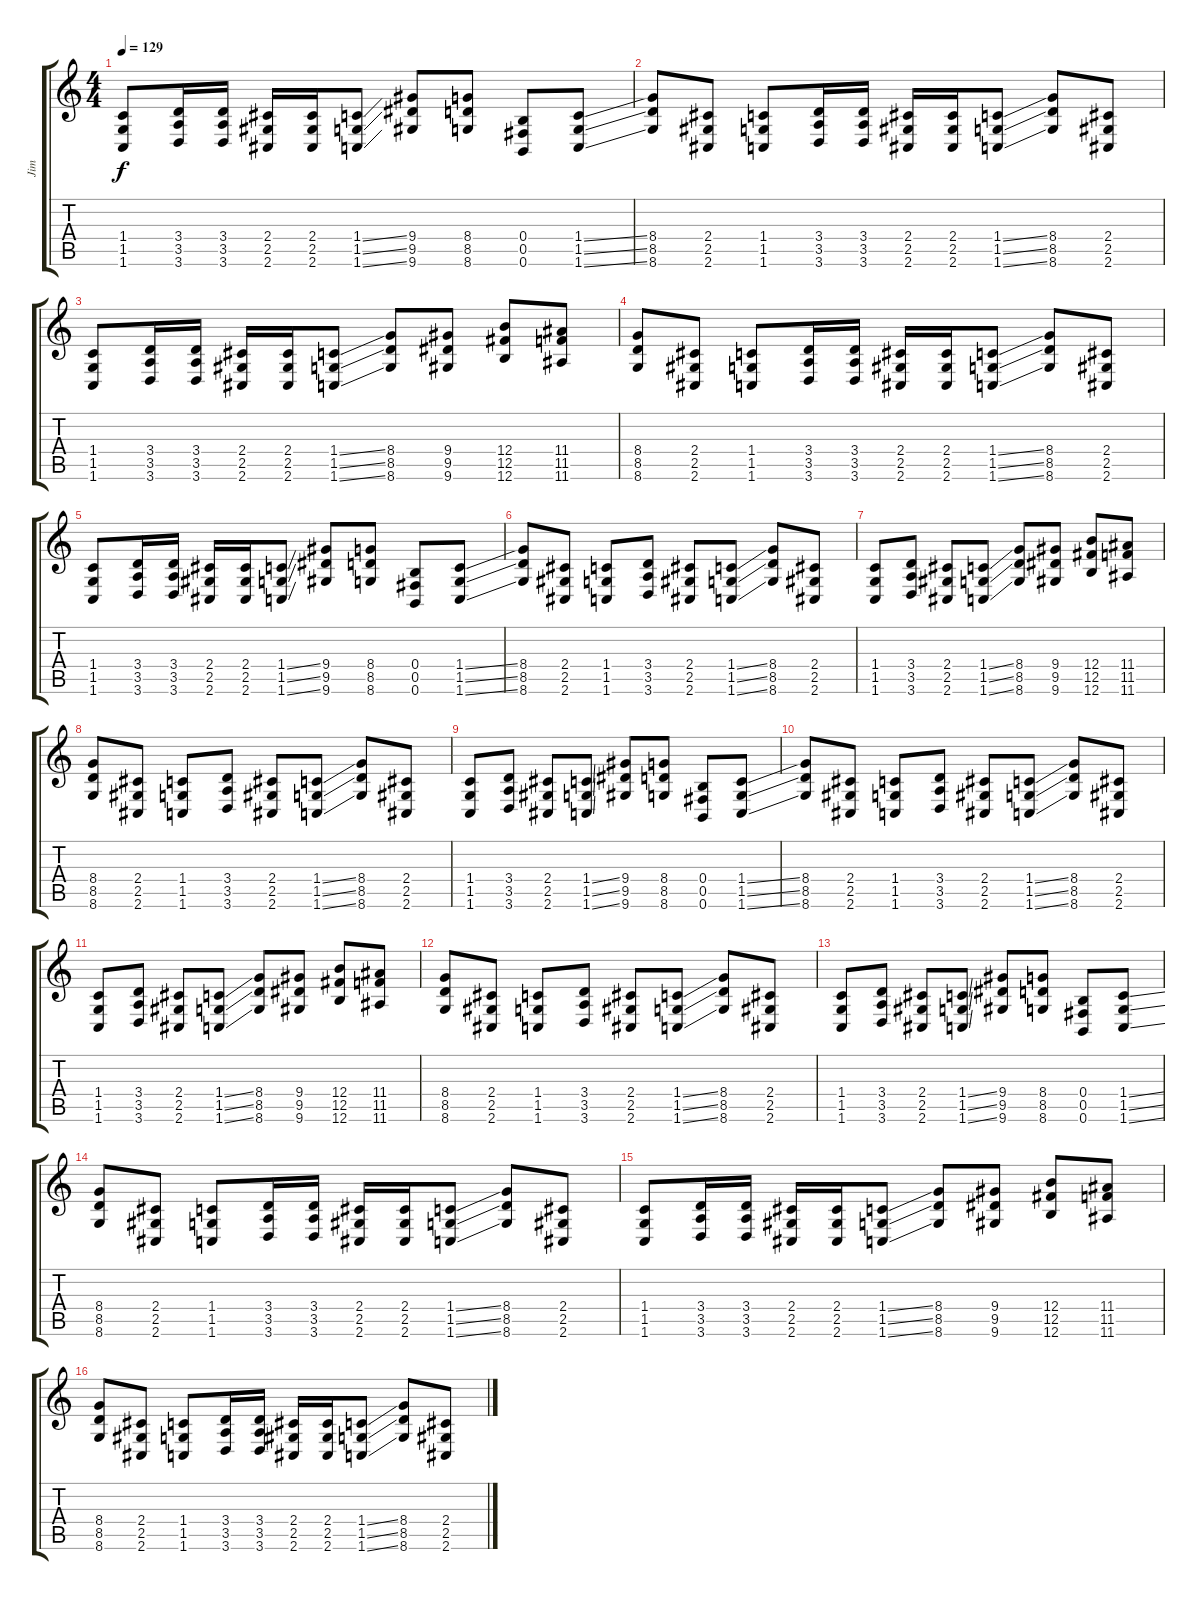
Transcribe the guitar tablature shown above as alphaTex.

\track ("Jim" "Jim") {instrument distortionguitar}
\staff {score tabs}
\tuning (Db4 Ab3 E3 B2 Gb2 B1) {hide}
\ts (4 4)
\tempo 129
\clef g2
\ks c
(1.4 1.5 1.6).8{dy f} (3.4 3.5 3.6).16 (3.4 3.5 3.6).16 (2.4 2.5 2.6).16 (2.4 2.5 2.6).16 (1.4{ss} 1.5{ss} 1.6{ss}).8 (9.4 9.5 9.6).8 (8.4 8.5 8.6).8 (0.4 0.5 0.6).8 (1.4{ss} 1.5{ss} 1.6{ss}).8 |
(8.4 8.5 8.6).8 (2.4 2.5 2.6).8 (1.4 1.5 1.6).8 (3.4 3.5 3.6).16 (3.4 3.5 3.6).16 (2.4 2.5 2.6).16 (2.4 2.5 2.6).16 (1.4{ss} 1.5{ss} 1.6{ss}).8 (8.4 8.5 8.6).8 (2.4 2.5 2.6).8 |
(1.4 1.5 1.6).8 (3.4 3.5 3.6).16 (3.4 3.5 3.6).16 (2.4 2.5 2.6).16 (2.4 2.5 2.6).16 (1.4{ss} 1.5{ss} 1.6{ss}).8 (8.4 8.5 8.6).8 (9.4 9.5 9.6).8 (12.4 12.5 12.6).8 (11.4 11.5 11.6).8 |
(8.4 8.5 8.6).8 (2.4 2.5 2.6).8 (1.4 1.5 1.6).8 (3.4 3.5 3.6).16 (3.4 3.5 3.6).16 (2.4 2.5 2.6).16 (2.4 2.5 2.6).16 (1.4{ss} 1.5{ss} 1.6{ss}).8 (8.4 8.5 8.6).8 (2.4 2.5 2.6).8 |
(1.4 1.5 1.6).8 (3.4 3.5 3.6).16 (3.4 3.5 3.6).16 (2.4 2.5 2.6).16 (2.4 2.5 2.6).16 (1.4{ss} 1.5{ss} 1.6{ss}).8 (9.4 9.5 9.6).8 (8.4 8.5 8.6).8 (0.4 0.5 0.6).8 (1.4{ss} 1.5{ss} 1.6{ss}).8 |
(8.4 8.5 8.6).8 (2.4 2.5 2.6).8 (1.4 1.5 1.6).8 (3.4 3.5 3.6).8 (2.4 2.5 2.6).8 (1.4{ss} 1.5{ss} 1.6{ss}).8 (8.4 8.5 8.6).8 (2.4 2.5 2.6).8 |
(1.4 1.5 1.6).8 (3.4 3.5 3.6).8 (2.4 2.5 2.6).8 (1.4{ss} 1.5{ss} 1.6{ss}).8 (8.4 8.5 8.6).8 (9.4 9.5 9.6).8 (12.4 12.5 12.6).8 (11.4 11.5 11.6).8 |
(8.4 8.5 8.6).8 (2.4 2.5 2.6).8 (1.4 1.5 1.6).8 (3.4 3.5 3.6).8 (2.4 2.5 2.6).8 (1.4{ss} 1.5{ss} 1.6{ss}).8 (8.4 8.5 8.6).8 (2.4 2.5 2.6).8 |
(1.4 1.5 1.6).8 (3.4 3.5 3.6).8 (2.4 2.5 2.6).8 (1.4{ss} 1.5{ss} 1.6{ss}).8 (9.4 9.5 9.6).8 (8.4 8.5 8.6).8 (0.4 0.5 0.6).8 (1.4{ss} 1.5{ss} 1.6{ss}).8 |
(8.4 8.5 8.6).8 (2.4 2.5 2.6).8 (1.4 1.5 1.6).8 (3.4 3.5 3.6).8 (2.4 2.5 2.6).8 (1.4{ss} 1.5{ss} 1.6{ss}).8 (8.4 8.5 8.6).8 (2.4 2.5 2.6).8 |
(1.4 1.5 1.6).8 (3.4 3.5 3.6).8 (2.4 2.5 2.6).8 (1.4{ss} 1.5{ss} 1.6{ss}).8 (8.4 8.5 8.6).8 (9.4 9.5 9.6).8 (12.4 12.5 12.6).8 (11.4 11.5 11.6).8 |
(8.4 8.5 8.6).8 (2.4 2.5 2.6).8 (1.4 1.5 1.6).8 (3.4 3.5 3.6).8 (2.4 2.5 2.6).8 (1.4{ss} 1.5{ss} 1.6{ss}).8 (8.4 8.5 8.6).8 (2.4 2.5 2.6).8 |
(1.4 1.5 1.6).8 (3.4 3.5 3.6).8 (2.4 2.5 2.6).8 (1.4{ss} 1.5{ss} 1.6{ss}).8 (9.4 9.5 9.6).8 (8.4 8.5 8.6).8 (0.4 0.5 0.6).8 (1.4{ss} 1.5{ss} 1.6{ss}).8 |
(8.4 8.5 8.6).8 (2.4 2.5 2.6).8 (1.4 1.5 1.6).8 (3.4 3.5 3.6).16 (3.4 3.5 3.6).16 (2.4 2.5 2.6).16 (2.4 2.5 2.6).16 (1.4{ss} 1.5{ss} 1.6{ss}).8 (8.4 8.5 8.6).8 (2.4 2.5 2.6).8 |
(1.4 1.5 1.6).8 (3.4 3.5 3.6).16 (3.4 3.5 3.6).16 (2.4 2.5 2.6).16 (2.4 2.5 2.6).16 (1.4{ss} 1.5{ss} 1.6{ss}).8 (8.4 8.5 8.6).8 (9.4 9.5 9.6).8 (12.4 12.5 12.6).8 (11.4 11.5 11.6).8 |
(8.4 8.5 8.6).8 (2.4 2.5 2.6).8 (1.4 1.5 1.6).8 (3.4 3.5 3.6).16 (3.4 3.5 3.6).16 (2.4 2.5 2.6).16 (2.4 2.5 2.6).16 (1.4{ss} 1.5{ss} 1.6{ss}).8 (8.4 8.5 8.6).8 (2.4 2.5 2.6).8
